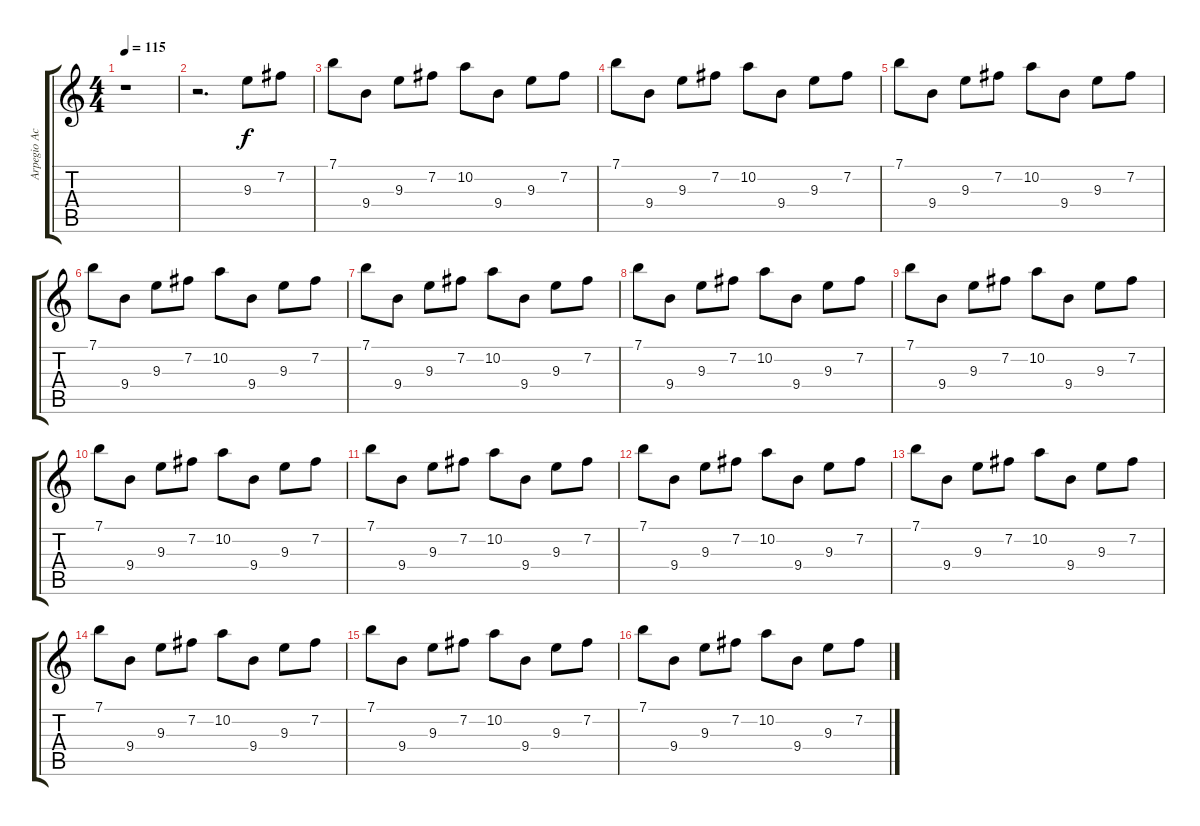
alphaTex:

\track ("Arpegio Accompaniment 1" "Arpegio Ac") {instrument acousticguitarsteel}
\staff {score tabs}
\tuning (E4 B3 G3 D3 A2 E2) {hide}
\ts (4 4)
\tempo 115
\clef g2
\ks c
r.1{dy f instrument acousticguitarsteel} |
r.2{d} 9.3.8 7.2.8 |
7.1.8 9.4.8 9.3.8 7.2.8 10.2.8 9.4.8 9.3.8 7.2.8 |
7.1.8 9.4.8 9.3.8 7.2.8 10.2.8 9.4.8 9.3.8 7.2.8 |
7.1.8 9.4.8 9.3.8 7.2.8 10.2.8 9.4.8 9.3.8 7.2.8 |
7.1.8 9.4.8 9.3.8 7.2.8 10.2.8 9.4.8 9.3.8 7.2.8 |
7.1.8 9.4.8 9.3.8 7.2.8 10.2.8 9.4.8 9.3.8 7.2.8 |
7.1.8 9.4.8 9.3.8 7.2.8 10.2.8 9.4.8 9.3.8 7.2.8 |
7.1.8 9.4.8 9.3.8 7.2.8 10.2.8 9.4.8 9.3.8 7.2.8 |
7.1.8 9.4.8 9.3.8 7.2.8 10.2.8 9.4.8 9.3.8 7.2.8 |
7.1.8 9.4.8 9.3.8 7.2.8 10.2.8 9.4.8 9.3.8 7.2.8 |
7.1.8 9.4.8 9.3.8 7.2.8 10.2.8 9.4.8 9.3.8 7.2.8 |
7.1.8 9.4.8 9.3.8 7.2.8 10.2.8 9.4.8 9.3.8 7.2.8 |
7.1.8 9.4.8 9.3.8 7.2.8 10.2.8 9.4.8 9.3.8 7.2.8 |
7.1.8 9.4.8 9.3.8 7.2.8 10.2.8 9.4.8 9.3.8 7.2.8 |
7.1.8 9.4.8 9.3.8 7.2.8 10.2.8 9.4.8 9.3.8 7.2.8
